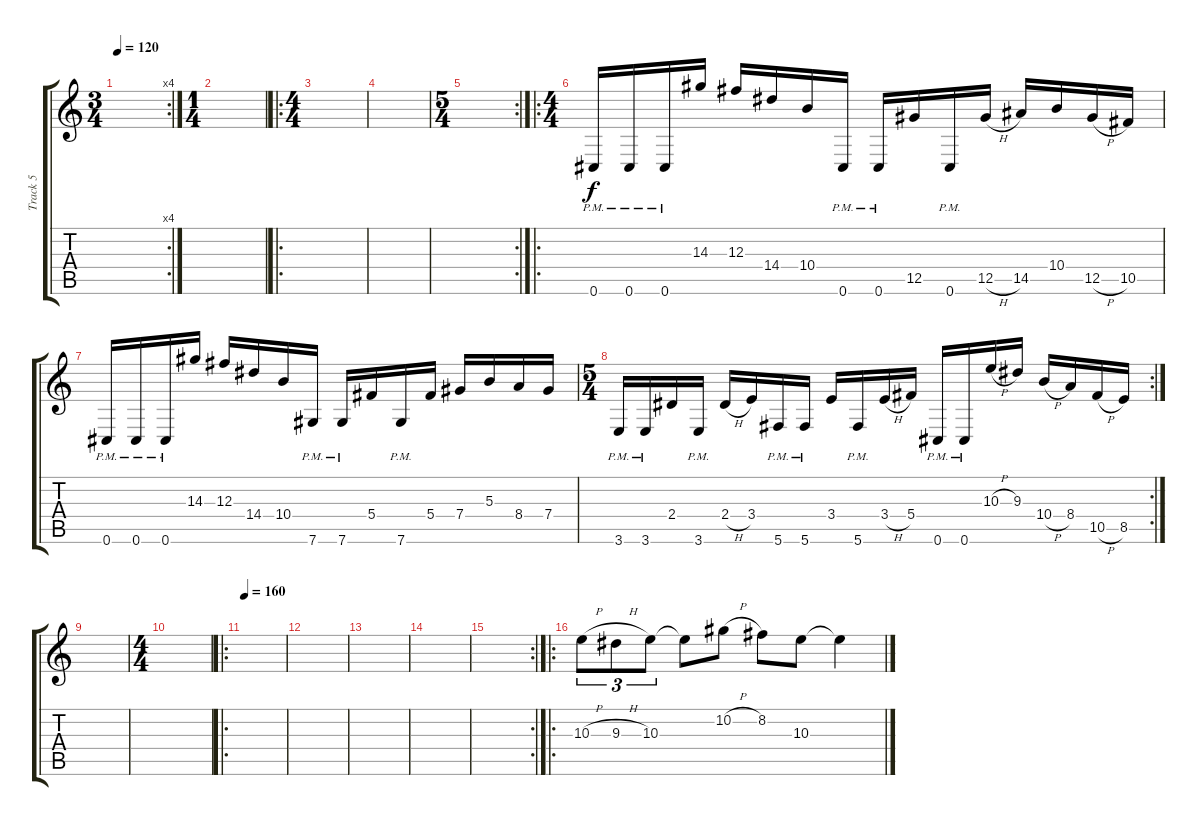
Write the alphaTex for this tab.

\track ("Track 5" "Track 5") {instrument distortionguitar}
\staff {score tabs}
\tuning (Eb4 Bb3 Gb3 Db3 Ab2 Db2) {hide}
\rc 4
\ts (3 4)
\tempo 120
\clef g2
\ks c
|
\ts (1 4)
|
\ro
\ts (4 4)
|
|
\rc 2
\ts (5 4)
|
\ro
\ts (4 4)
0.6{pm}.16 0.6{pm}.16 0.6{pm}.16 14.3.16 12.3.16 14.4.16 10.4.16 0.6{pm}.16 0.6{pm}.16 12.5.16 0.6{pm}.16 12.5{h}.16 14.5.16 10.4.16 12.5{h}.16 10.5.16 |
0.6{pm}.16 0.6{pm}.16 0.6{pm}.16 14.3.16 12.3.16 14.4.16 10.4.16 7.6{pm}.16 7.6{pm}.16 5.4.16 7.6{pm}.16 5.4.16 7.4.16 5.3.16 8.4.16 7.4.16 |
\rc 2
\ts (5 4)
3.6{pm}.16 3.6{pm}.16 2.4.16 3.6{pm}.16 2.4{h}.16 3.4.16 5.6{pm}.16 5.6{pm}.16 3.4.16 5.6{pm}.16 3.4{h}.16 5.4.16 0.6{pm}.16 0.6{pm}.16 10.3{h}.16 9.3.16 10.4{h}.16 8.4.16 10.5{h}.16 8.5.16 |
|
\ts (4 4)
|
\ro
\tempo 160
|
|
|
|
\rc 2
|
\ro
10.3{h}.8{tu (3 2)} 9.3{h}.8{tu (3 2)} 10.3.8{tu (3 2)} 10.3{t}.8 10.2{h}.8 8.2.8 10.3.8 10.3{t}.4
